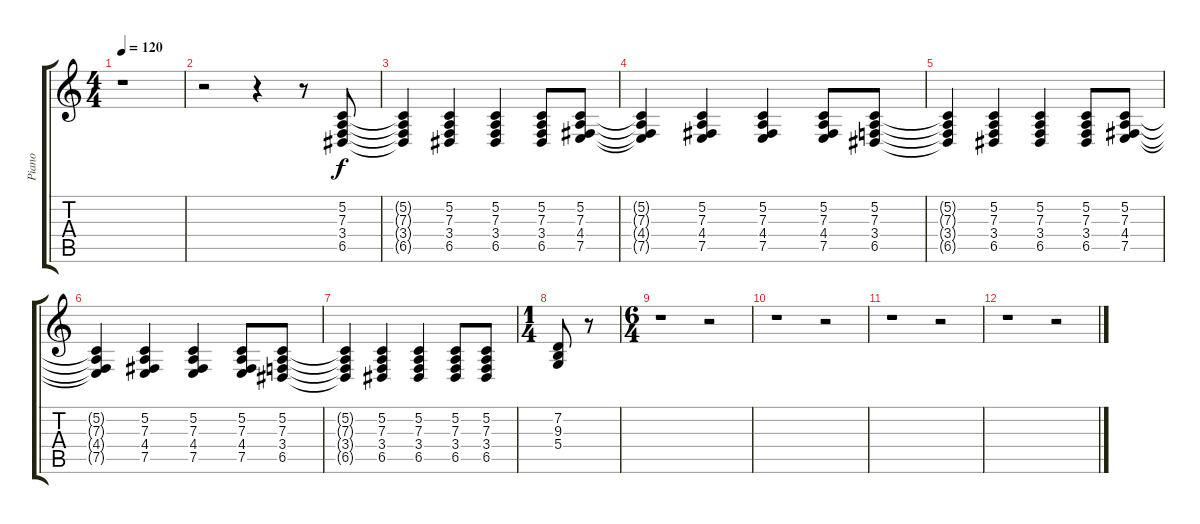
\track ("Piano" "Piano") {instrument acousticgrandpiano}
\staff {score tabs}
\tuning (E4 G3 D3 D3 A2 E2) {hide}
\ts (4 4)
\tempo 120
\clef g2
\ks c
r.1{dy f} |
r.2 r.4 r.8 (5.2 7.3 3.4 6.5).8 |
(5.2{t} 7.3{t} 3.4{t} 6.5{t}).4 (5.2 7.3 3.4 6.5).4 (5.2 7.3 3.4 6.5).4 (5.2 7.3 3.4 6.5).8 (5.2 7.3 4.4 7.5).8 |
(5.2{t} 7.3{t} 4.4{t} 7.5{t}).4 (5.2 7.3 4.4 7.5).4 (5.2 7.3 4.4 7.5).4 (5.2 7.3 4.4 7.5).8 (5.2 7.3 3.4 6.5).8 |
(5.2{t} 7.3{t} 3.4{t} 6.5{t}).4 (5.2 7.3 3.4 6.5).4 (5.2 7.3 3.4 6.5).4 (5.2 7.3 3.4 6.5).8 (5.2 7.3 4.4 7.5).8 |
(5.2{t} 7.3{t} 4.4{t} 7.5{t}).4 (5.2 7.3 4.4 7.5).4 (5.2 7.3 4.4 7.5).4 (5.2 7.3 4.4 7.5).8 (5.2 7.3 3.4 6.5).8 |
(5.2{t} 7.3{t} 3.4{t} 6.5{t}).4 (5.2 7.3 3.4 6.5).4 (5.2 7.3 3.4 6.5).4 (5.2 7.3 3.4 6.5).8 (5.2 7.3 3.4 6.5).8 |
\ts (1 4)
(7.2 9.3 5.4).8 r.8 |
\ts (6 4)
r.1 r.2 |
r.1 r.2 |
r.1 r.2 |
r.1 r.2
